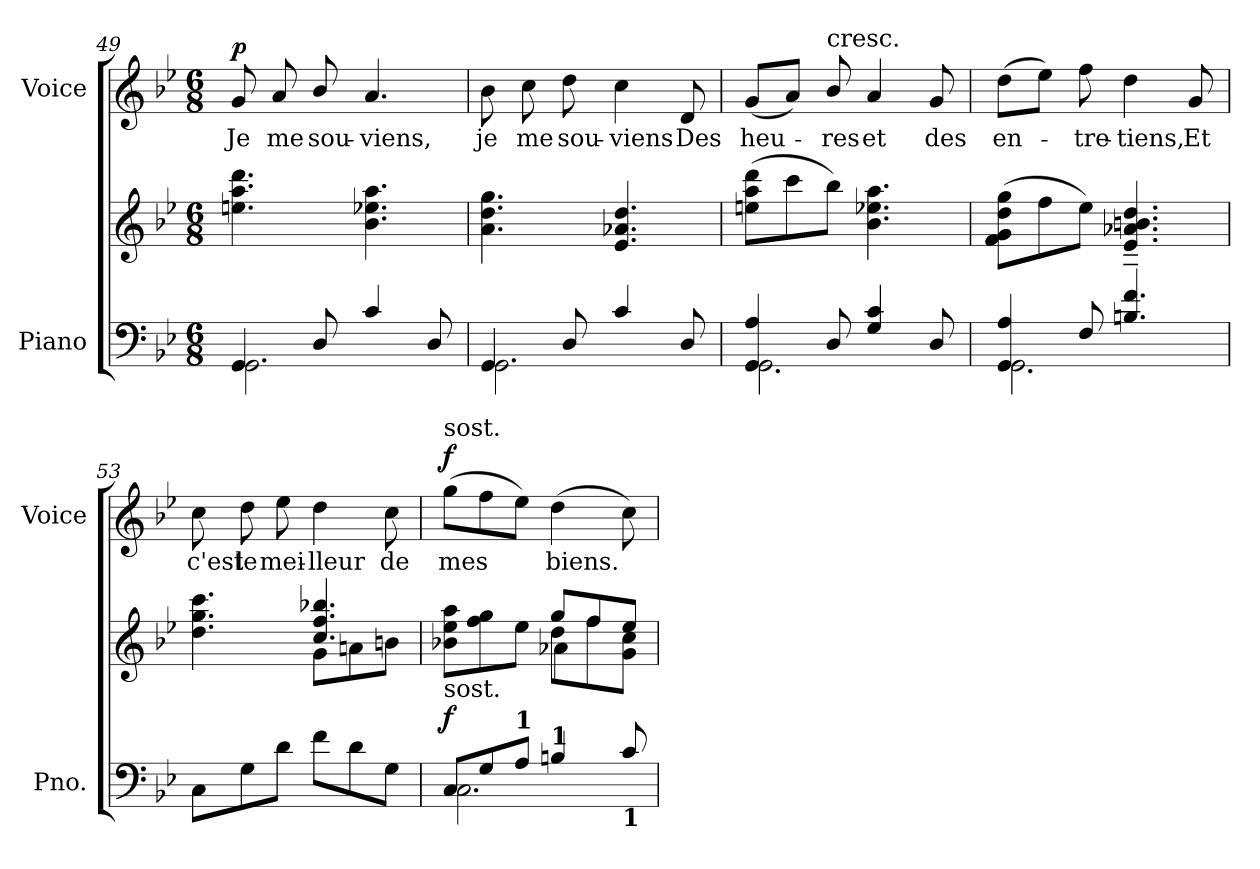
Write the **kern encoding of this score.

**kern	**kern	**dynam	**kern	**text	**dynam
*part2	*part2	*part2	*part1	*part1	*part1
*staff3	*staff2	*staff2/3	*staff1	*staff1	*staff1
*I"Piano	*	*	*I"Voice	*	*
*I'Pno.	*	*	*I'Voice	*	*
*clefF4	*clefG2	*	*clefG2	*	*
*k[b-e-]	*k[b-e-]	*	*k[b-e-]	*	*
*B-:	*B-:	*	*B-:	*	*
*M6/8	*M6/8	*	*M6/8	*	*
=49	=49	=49	=49	=49	=49
*^	*	*	*	*	*
!	!	!	!	!	!LO:LY:b:color=#000000	!
4GGi/	2.GGi\	4.eeni\ 4.aai 4.dddi	.	8gi/	Je	p
!	!	!	!	!	!LO:LY:b:color=#000000	!
.	.	.	.	8ai/	me	.
!	!	!	!	!	!LO:LY:b:color=#000000	!
8Di/	.	.	.	8b-i/	sou-	.
!	!	!	!	!	!LO:LY:b:color=#000000	!
4ci/	.	4.b-i\ 4.ee-Xi 4.aai	.	4.ai/	-viens,	.
8Di/	.	.	.	.	.	.
!!LO:PB:g=z
=50	=50	=50	=50	=50	=50	=50
!	!	!	!	!	!LO:LY:b:color=#000000	!
4GGi/	2.GGi\	4.ai\ 4.ddi 4.ggi	.	8b-i\	je	.
!	!	!	!	!	!LO:LY:b:color=#000000	!
.	.	.	.	8cci\	me	.
!	!	!	!	!	!LO:LY:b:color=#000000	!
8Di/	.	.	.	8ddi\	sou-	.
!	!	!	!	!	!LO:LY:b:color=#000000	!
4ci/	.	4.e-i/ 4.a-Xi 4.ddi	.	4cci\	-viens	.
!	!	!	!	!	!LO:LY:b:color=#000000	!
8Di/	.	.	.	8di/	Des	.
=51	=51	=51	=51	=51	=51	=51
!	!	!	!	!	!LO:LY:b:color=#000000	!
4GGi/ 4Ai	2.GGi\	(8eeni\ 8aai 8dddiL	.	(8gi/L	heu-	.
.	.	8ccci\	.	8ai/J)	.	.
!	!	!	!	!LO:TX:a:t=cresc.	!	!
!	!	!	!	!	!LO:LY:b:color=#000000	!
8Di/	.	8bb-i\J)	.	8b-i/	-res	.
!	!	!	!	!	!LO:LY:b:color=#000000	!
4Gi/ 4ci	.	4.b-i\ 4.ee-Xi 4.aai	.	4ai/	et	.
!	!	!	!	!	!LO:LY:b:color=#000000	!
8Di/	.	.	.	8gi/	des	.
=52	=52	=52	=52	=52	=52	=52
!	!	!	!	!	!LO:LY:b:color=#000000	!
4GGi/ 4Ai	2.GGi\	(8fi\ 8gi 8ddi 8ggiL	.	(8ddi\L	en-	.
.	.	8ffi\	.	8ee-i\J)	.	.
!	!	!	!	!	!LO:LY:b:color=#000000	!
8Fi/	.	8ee-i\J)	.	8ffi\	-tre-	.
!	!	!	!	!	!LO:LY:b:color=#000000	!
4.Bni/~ 4.fi~	.	4.e-i/~ 4.a-Xi~ 4.bni~ 4.ddi~	.	4ddi\	-tiens,	.
!	!	!	!	!	!LO:LY:b:color=#000000	!
.	.	.	.	8gi/	Et	.
*v	*v	*	*	*	*	*
=53	=53	=53	=53	=53	=53
*	*^	*	*	*	*
!	!	!	!	!	!LO:LY:b:color=#000000	!
8Ci\L	4.ddi\ 4.ggi 4.ccci	4.ryy	.	8cci\	c'est	.
!	!	!	!	!	!LO:LY:b:color=#000000	!
8Gi\	.	.	.	8ddi\	le	.
!	!	!	!	!	!LO:LY:b:color=#000000	!
8di\J	.	.	.	8ee-i\	mei-	.
!	!	!	!	!	!LO:LY:b:color=#000000	!
8fi\L	4.cci/ 4.ffi 4.bb-Xi	8gi\L	.	4ddi\	-lleur	.
8di\	.	8ani\	.	.	.	.
!	!	!	!	!	!LO:LY:b:color=#000000	!
8Gi\J	.	8bni\J	.	8cci\	de	.
!!LO:LB:g=z
=54	=54	=54	=54	=54	=54	=54
*^	*	*^	*	*	*	*
!	!	!	!	!	!	!LO:TX:a:t=sost.	!	!
!	!	!LO:TX:b:t=sost.	!	!	!	!	!	!
!	!	!	!	!	!	!	!LO:LY:b:color=#000000	!
8Ci/L	2.Ci\	8b-Xi\ 8ee-i 8aaiL	4.ryy	4.ryy	f	(8ggi\L	mes	f
8Gi/	.	8ffi\ 8ggi	.	.	.	8ffi\	.	.
!LO:TX:a:B:t=1	!	!	!	!	!	!	!	!
8Ai/J	.	8ee-i\J	.	.	.	8ee-i\J)	.	.
!LO:TX:a:B:t=1	!	!	!	!	!	!	!	!
!	!	!	!	!	!	!	!LO:LY:b:color=#000000	!
4Bni/	.	8ggi/L	8ddi\L	4a-Xi\	.	(4ddi\	biens.	.
.	.	8ffi/	8ffi\	.	.	.	.	.
!LO:TX:b:B:t=1	!	!	!	!	!	!	!	!
8ci/	.	8ee-i/J	8gi\ 8cciJ	8ryy	.	8cci\)	.	.
*v	*v	*	*	*	*	*	*	*
*	*v	*v	*v	*	*	*	*
=	=	=	=	=	=
*-	*-	*-	*-	*-	*-
